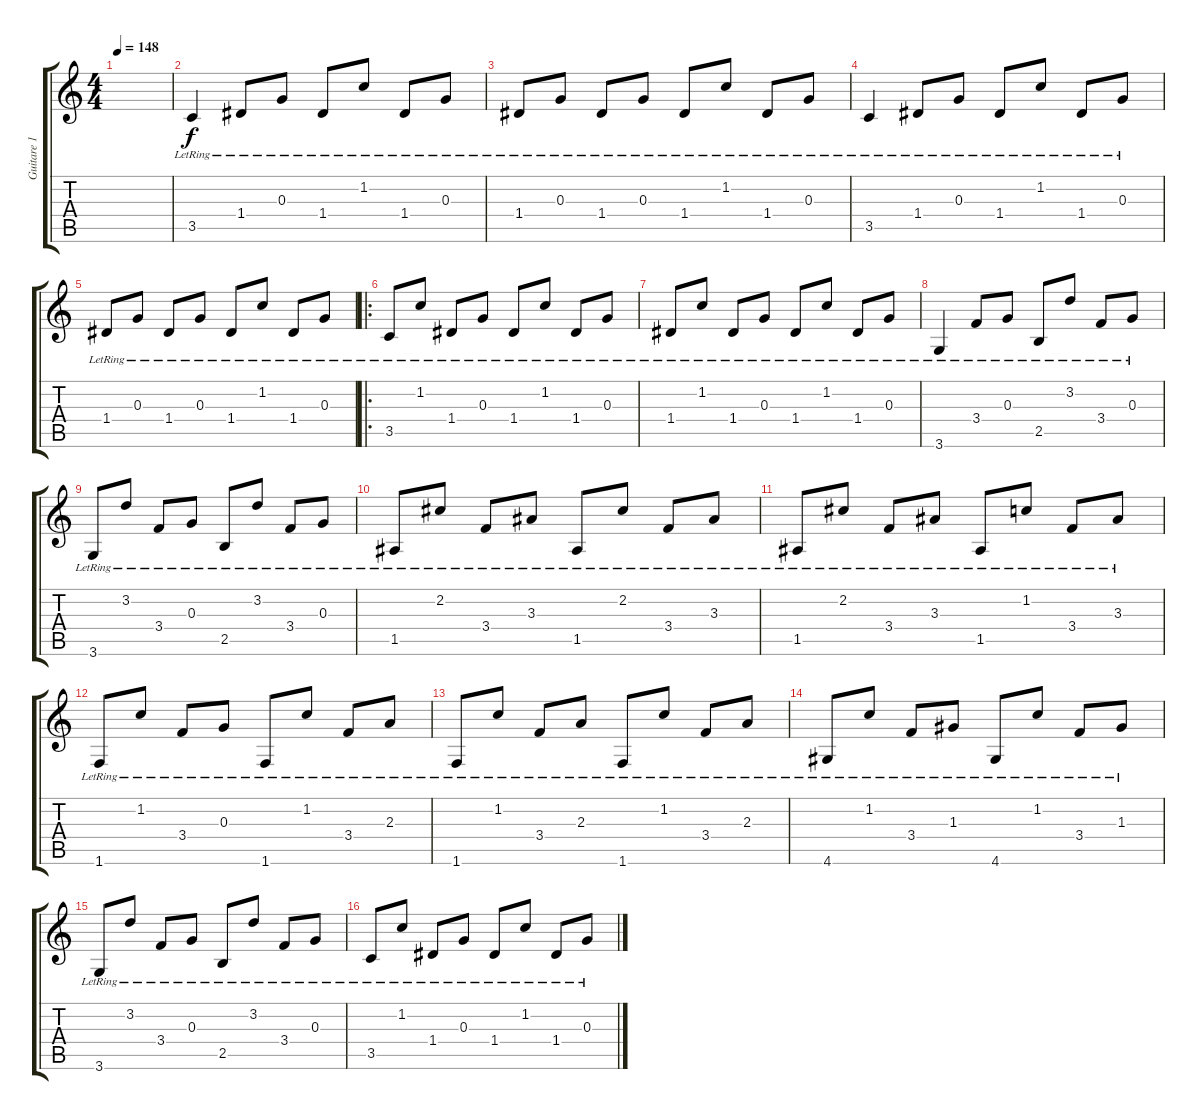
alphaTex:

\track ("Guitare 1" "Guitare 1") {instrument acousticguitarsteel}
\staff {score tabs}
\tuning (E4 B3 G3 D3 A2 E2) {hide}
\ts (4 4)
\tempo 148
\clef g2
\ks c
|
3.5{lr}.4 1.4{lr}.8 0.3{lr}.8 1.4{lr}.8 1.2{lr}.8 1.4{lr}.8 0.3{lr}.8 |
1.4{lr}.8 0.3{lr}.8 1.4{lr}.8 0.3{lr}.8 1.4{lr}.8 1.2{lr}.8 1.4{lr}.8 0.3{lr}.8 |
3.5{lr}.4 1.4{lr}.8 0.3{lr}.8 1.4{lr}.8 1.2{lr}.8 1.4{lr}.8 0.3{lr}.8 |
1.4{lr}.8 0.3{lr}.8 1.4{lr}.8 0.3{lr}.8 1.4{lr}.8 1.2{lr}.8 1.4{lr}.8 0.3{lr}.8 |
\ro
3.5{lr}.8 1.2{lr}.8 1.4{lr}.8 0.3{lr}.8 1.4{lr}.8 1.2{lr}.8 1.4{lr}.8 0.3{lr}.8 |
1.4{lr}.8 1.2{lr}.8 1.4{lr}.8 0.3{lr}.8 1.4{lr}.8 1.2{lr}.8 1.4{lr}.8 0.3{lr}.8 |
3.6{lr}.4 3.4{lr}.8 0.3{lr}.8 2.5{lr}.8 3.2{lr}.8 3.4{lr}.8 0.3{lr}.8 |
3.6{lr}.8 3.2{lr}.8 3.4{lr}.8 0.3{lr}.8 2.5{lr}.8 3.2{lr}.8 3.4{lr}.8 0.3{lr}.8 |
1.5{lr}.8 2.2{lr}.8 3.4{lr}.8 3.3{lr}.8 1.5{lr}.8 2.2{lr}.8 3.4{lr}.8 3.3{lr}.8 |
1.5{lr}.8 2.2{lr}.8 3.4{lr}.8 3.3{lr}.8 1.5{lr}.8 1.2{lr}.8 3.4{lr}.8 3.3{lr}.8 |
1.6{lr}.8 1.2{lr}.8 3.4{lr}.8 0.3{lr}.8 1.6{lr}.8 1.2{lr}.8 3.4{lr}.8 2.3{lr}.8 |
1.6{lr}.8 1.2{lr}.8 3.4{lr}.8 2.3{lr}.8 1.6{lr}.8 1.2{lr}.8 3.4{lr}.8 2.3{lr}.8 |
4.6{lr}.8 1.2{lr}.8 3.4{lr}.8 1.3{lr}.8 4.6{lr}.8 1.2{lr}.8 3.4{lr}.8 1.3{lr}.8 |
3.6{lr}.8 3.2{lr}.8 3.4{lr}.8 0.3{lr}.8 2.5{lr}.8 3.2{lr}.8 3.4{lr}.8 0.3{lr}.8 |
3.5{lr}.8 1.2{lr}.8 1.4{lr}.8 0.3{lr}.8 1.4{lr}.8 1.2{lr}.8 1.4{lr}.8 0.3{lr}.8
